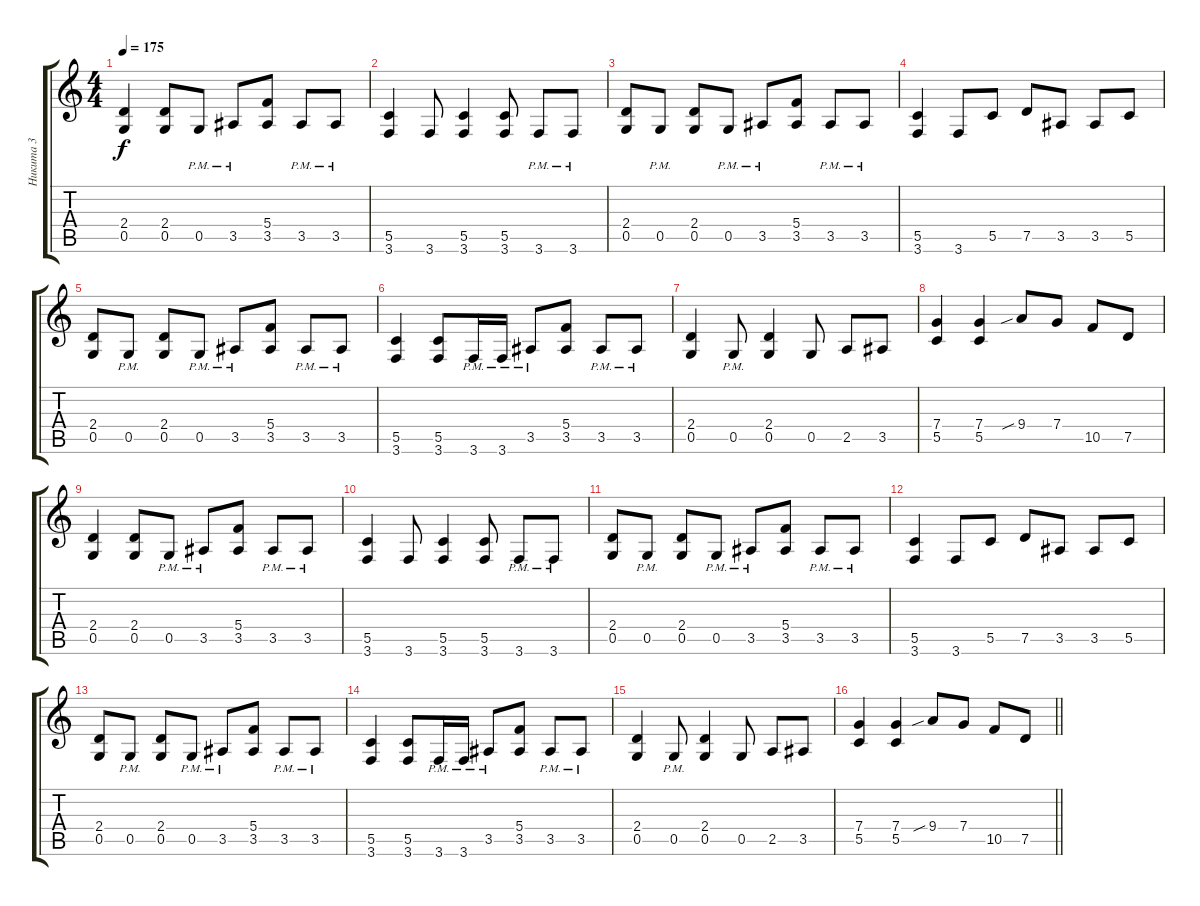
\track ("Никита 3" "Никита 3") {instrument distortionguitar}
\staff {score tabs}
\tuning (D4 A3 F3 C3 G2 D2) {hide}
\ts (4 4)
\tempo 175
\clef g2
\ks c
(2.4 0.5).4{dy f} (2.4 0.5).8 0.5{pm}.8 3.5{pm}.8 (5.4 3.5).8 3.5{pm}.8 3.5{pm}.8 |
(5.5 3.6).4 3.6.8 (5.5 3.6).4 (5.5 3.6).8 3.6{pm}.8 3.6{pm}.8 |
(2.4 0.5).8 0.5{pm}.8 (2.4 0.5).8 0.5{pm}.8 3.5{pm}.8 (5.4 3.5).8 3.5{pm}.8 3.5{pm}.8 |
(5.5 3.6).4 3.6.8 5.5.8 7.5.8 3.5.8 3.5.8 5.5.8 |
(2.4 0.5).8 0.5{pm}.8 (2.4 0.5).8 0.5{pm}.8 3.5{pm}.8 (5.4 3.5).8 3.5{pm}.8 3.5{pm}.8 |
(5.5 3.6).4 (5.5 3.6).8 3.6{pm}.16 3.6{pm}.16 3.5{pm}.8 (5.4 3.5).8 3.5{pm}.8 3.5{pm}.8 |
(2.4 0.5).4 0.5{pm}.8 (2.4 0.5).4 0.5.8 2.5.8 3.5.8 |
(7.4 5.5).4 (7.4 5.5).4 9.4{sib}.8 7.4.8 10.5.8 7.5.8 |
(2.4 0.5).4 (2.4 0.5).8 0.5{pm}.8 3.5{pm}.8 (5.4 3.5).8 3.5{pm}.8 3.5{pm}.8 |
(5.5 3.6).4 3.6.8 (5.5 3.6).4 (5.5 3.6).8 3.6{pm}.8 3.6{pm}.8 |
(2.4 0.5).8 0.5{pm}.8 (2.4 0.5).8 0.5{pm}.8 3.5{pm}.8 (5.4 3.5).8 3.5{pm}.8 3.5{pm}.8 |
(5.5 3.6).4 3.6.8 5.5.8 7.5.8 3.5.8 3.5.8 5.5.8 |
(2.4 0.5).8 0.5{pm}.8 (2.4 0.5).8 0.5{pm}.8 3.5{pm}.8 (5.4 3.5).8 3.5{pm}.8 3.5{pm}.8 |
(5.5 3.6).4 (5.5 3.6).8 3.6{pm}.16 3.6{pm}.16 3.5{pm}.8 (5.4 3.5).8 3.5{pm}.8 3.5{pm}.8 |
(2.4 0.5).4 0.5{pm}.8 (2.4 0.5).4 0.5.8 2.5.8 3.5.8 |
\barLineRight lightlight
(7.4 5.5).4 (7.4 5.5).4 9.4{sib}.8 7.4.8 10.5.8 7.5.8
